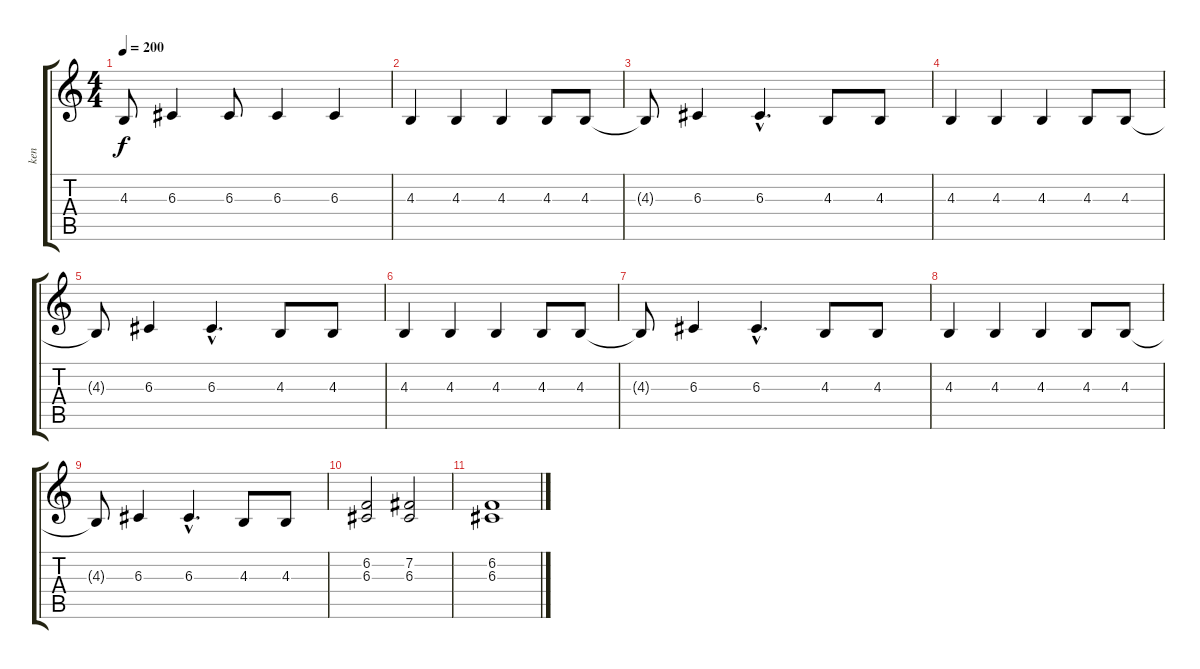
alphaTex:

\track ("ken" "ken") {instrument sopranosax}
\staff {score tabs}
\tuning (E4 B3 G3 D3 A2 E2) {hide}
\ts (4 4)
\tempo 200
\clef g2
\ks c
4.3{t}.8{dy f} 6.3.4 6.3.8 6.3.4 6.3.4 |
4.3.4 4.3.4 4.3.4 4.3.8 4.3.8 |
4.3{t}.8 6.3.4 6.3{hac}.4{d} 4.3.8 4.3.8 |
4.3.4 4.3.4 4.3.4 4.3.8 4.3.8 |
4.3{t}.8 6.3.4 6.3{hac}.4{d} 4.3.8 4.3.8 |
4.3.4 4.3.4 4.3.4 4.3.8 4.3.8 |
4.3{t}.8 6.3.4 6.3{hac}.4{d} 4.3.8 4.3.8 |
4.3.4 4.3.4 4.3.4 4.3.8 4.3.8 |
4.3{t}.8 6.3.4 6.3{hac}.4{d} 4.3.8 4.3.8 |
(6.2 6.3).2 (7.2 6.3).2 |
(6.2 6.3).1
